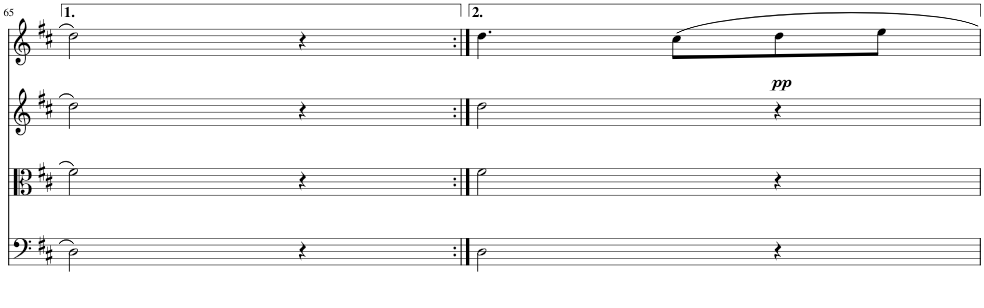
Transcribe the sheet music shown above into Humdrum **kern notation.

**kern	**kern	**kern	**dynam	**kern
*part4	*part3	*part2	*part2	*part1
*staff4	*staff3	*staff2	*staff2	*staff1
*I"Piano	*I"Piano	*I"Piano	*	*I"Piano
*I'Pno	*I'Pno	*I'Pno	*	*I'Pno
!!LO:PB:g=z
*clefF4	*clefC3	*clefG2	*	*clefG2
*k[f#c#]	*k[f#c#]	*k[f#c#]	*	*k[f#c#]
*M3/4	*M3/4	*M3/4	*	*M3/4
=65	=65	=65	=65	=65
2D\	2f#\	2dd\	.	2dd\
4r	4r	4r	.	4r
=66:|!	=66:|!	=66:|!	=66:|!	=66:|!
2D\	2f#\	2dd\	.	4.dd\
.	.	.	.	8cc#\L
!	!	!	!LO:DY:a	!
4r	4r	4r	pp	8dd\
.	.	.	.	8ee\J
=	=	=	=	=
*-	*-	*-	*-	*-
